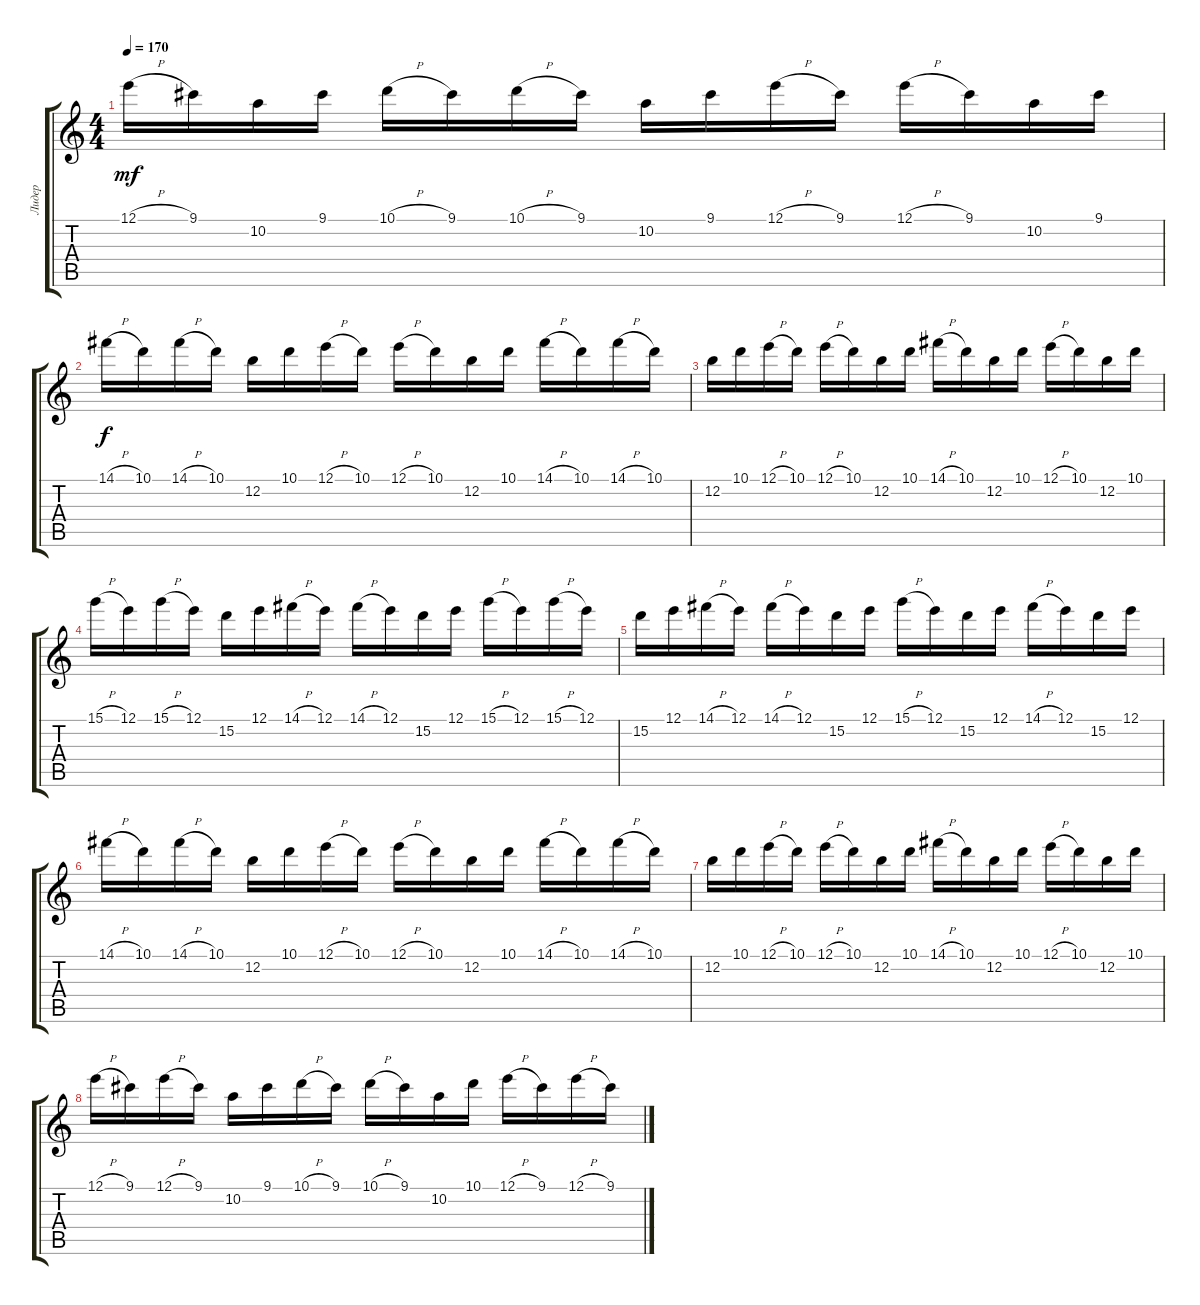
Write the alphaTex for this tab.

\track ("Лидер" "Лидер") {instrument distortionguitar}
\staff {score tabs}
\tuning (E4 B3 G3 D3 A2 E2) {hide}
\ts (4 4)
\tempo 170
\clef g2
\ks c
12.1{h}.16{dy mf} 9.1.16 10.2.16 9.1.16 10.1{h}.16 9.1.16 10.1{h}.16 9.1.16 10.2.16 9.1.16 12.1{h}.16 9.1.16 12.1{h}.16 9.1.16 10.2.16 9.1.16 |
14.1{h}.16{dy f} 10.1.16 14.1{h}.16 10.1.16 12.2.16 10.1.16 12.1{h}.16 10.1.16 12.1{h}.16 10.1.16 12.2.16 10.1.16 14.1{h}.16 10.1.16 14.1{h}.16 10.1.16 |
12.2.16 10.1.16 12.1{h}.16 10.1.16 12.1{h}.16 10.1.16 12.2.16 10.1.16 14.1{h}.16 10.1.16 12.2.16 10.1.16 12.1{h}.16 10.1.16 12.2.16 10.1.16 |
15.1{h}.16 12.1.16 15.1{h}.16 12.1.16 15.2.16 12.1.16 14.1{h}.16 12.1.16 14.1{h}.16 12.1.16 15.2.16 12.1.16 15.1{h}.16 12.1.16 15.1{h}.16 12.1.16 |
15.2.16 12.1.16 14.1{h}.16 12.1.16 14.1{h}.16 12.1.16 15.2.16 12.1.16 15.1{h}.16 12.1.16 15.2.16 12.1.16 14.1{h}.16 12.1.16 15.2.16 12.1.16 |
14.1{h}.16 10.1.16 14.1{h}.16 10.1.16 12.2.16 10.1.16 12.1{h}.16 10.1.16 12.1{h}.16 10.1.16 12.2.16 10.1.16 14.1{h}.16 10.1.16 14.1{h}.16 10.1.16 |
12.2.16 10.1.16 12.1{h}.16 10.1.16 12.1{h}.16 10.1.16 12.2.16 10.1.16 14.1{h}.16 10.1.16 12.2.16 10.1.16 12.1{h}.16 10.1.16 12.2.16 10.1.16 |
12.1{h}.16 9.1.16 12.1{h}.16 9.1.16 10.2.16 9.1.16 10.1{h}.16 9.1.16 10.1{h}.16 9.1.16 10.2.16 10.1.16 12.1{h}.16 9.1.16 12.1{h}.16 9.1.16
